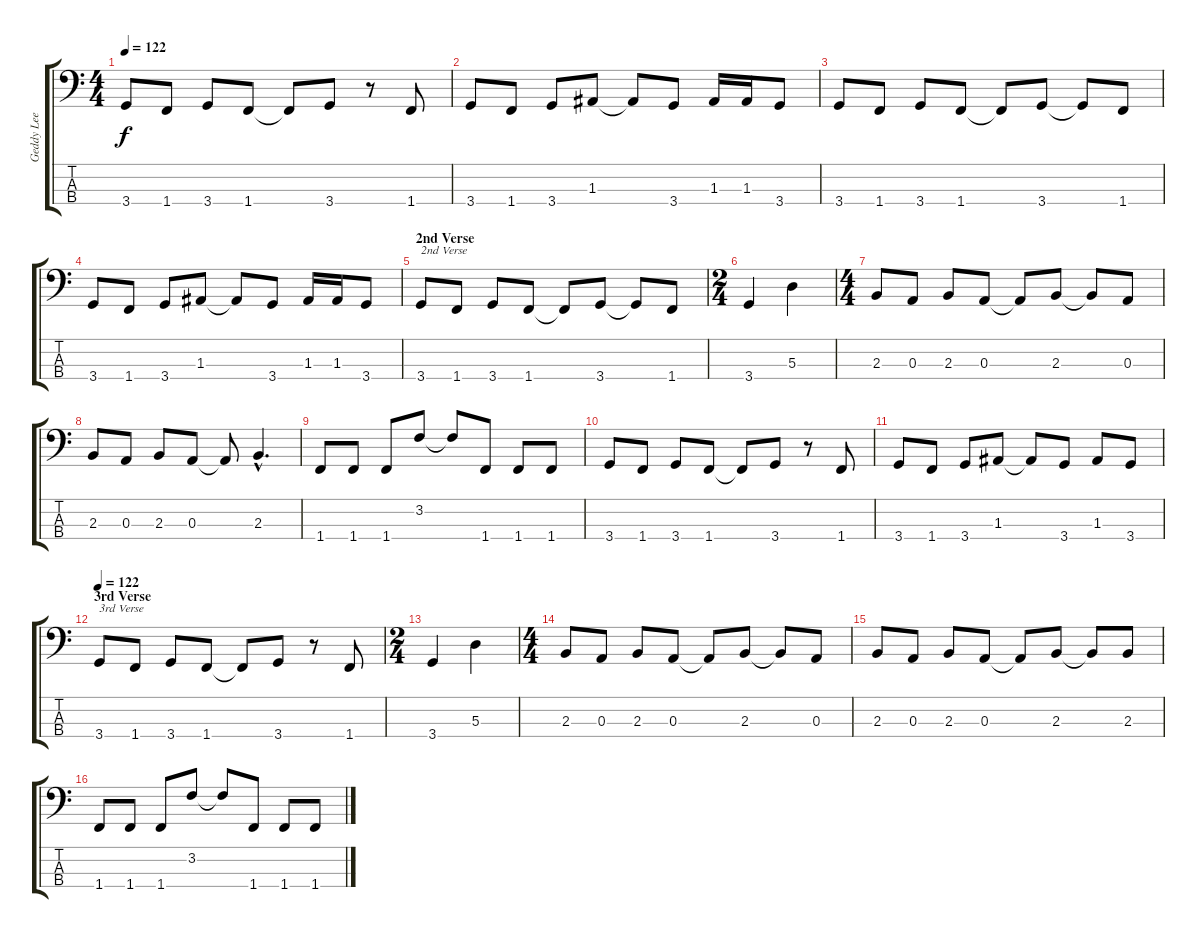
\track ("Geddy Lee" "Geddy Lee") {instrument electricbassfinger}
\staff {score tabs}
\tuning (G2 D2 A1 E1) {hide}
\ts (4 4)
\tempo 122
\clef f4
\ks c
3.4.8{dy f} 1.4.8 3.4.8 1.4.8 1.4{t}.8 3.4.8 r.8 1.4.8 |
3.4.8 1.4.8 3.4.8 1.3.8 1.3{t}.8 3.4.8 1.3.16 1.3.16 3.4.8 |
3.4.8 1.4.8 3.4.8 1.4.8 1.4{t}.8 3.4.8 3.4{t}.8 1.4.8 |
3.4.8 1.4.8 3.4.8 1.3.8 1.3{t}.8 3.4.8 1.3.16 1.3.16 3.4.8 |
\section ("" "2nd Verse")
3.4.8{txt "2nd Verse"} 1.4.8 3.4.8 1.4.8 1.4{t}.8 3.4.8 3.4{t}.8 1.4.8 |
\ts (2 4)
3.4.4 5.3.4 |
\ts (4 4)
2.3.8 0.3.8 2.3.8 0.3.8 0.3{t}.8 2.3.8 2.3{t}.8 0.3.8 |
2.3.8 0.3.8 2.3.8 0.3.8 0.3{t}.8 2.3{hac}.4{d} |
1.4.8 1.4.8 1.4.8 3.2.8 3.2{t}.8 1.4.8 1.4.8 1.4.8 |
3.4.8 1.4.8 3.4.8 1.4.8 1.4{t}.8 3.4.8 r.8 1.4.8 |
3.4.8 1.4.8 3.4.8 1.3.8 1.3{t}.8 3.4.8 1.3.8 3.4.8 |
\section ("" "3rd Verse")
\tempo 122
3.4.8{txt "3rd Verse"} 1.4.8 3.4.8 1.4.8 1.4{t}.8 3.4.8 r.8 1.4.8 |
\ts (2 4)
3.4.4 5.3.4 |
\ts (4 4)
2.3.8 0.3.8 2.3.8 0.3.8 0.3{t}.8 2.3.8 2.3{t}.8 0.3.8 |
2.3.8 0.3.8 2.3.8 0.3.8 0.3{t}.8 2.3.8 2.3{t}.8 2.3.8 |
1.4.8 1.4.8 1.4.8 3.2.8 3.2{t}.8 1.4.8 1.4.8 1.4.8
